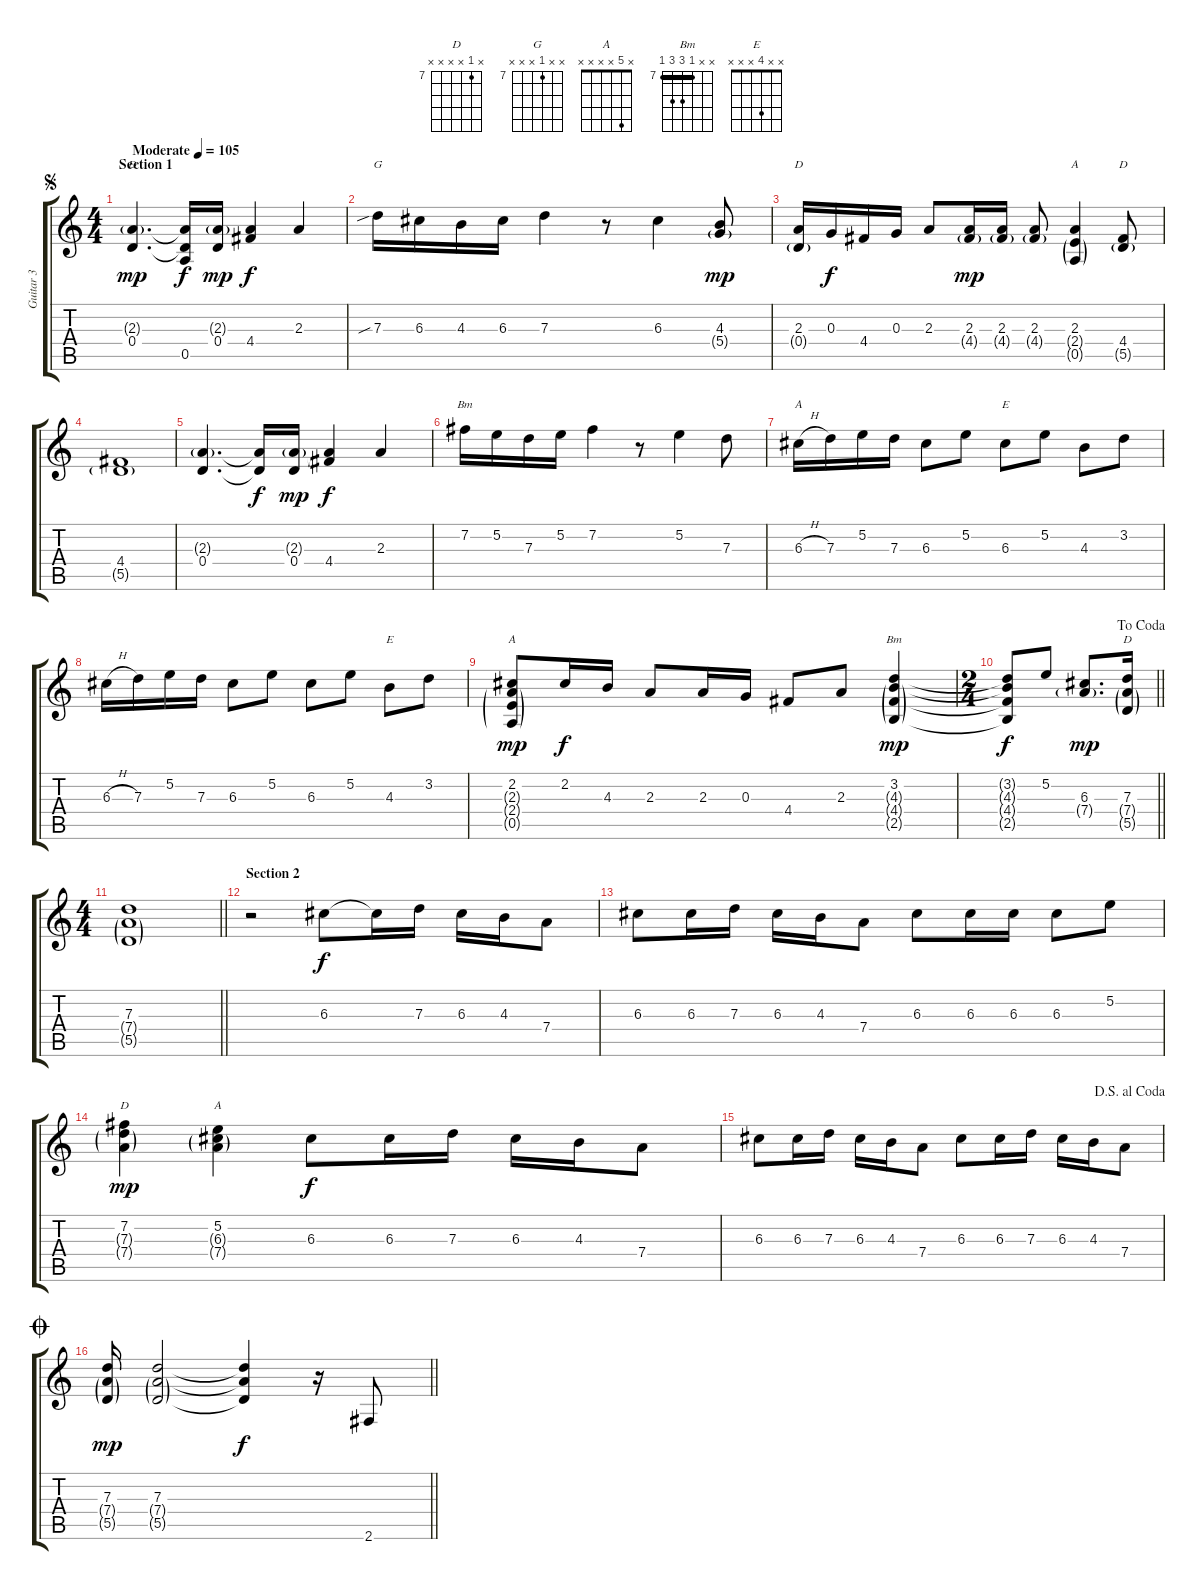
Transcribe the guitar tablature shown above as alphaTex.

\track ("Guitar 3" "Guitar 3") {instrument acousticguitarsteel}
\staff {score tabs}
\tuning (E4 B3 G3 D3 A2 E2) {hide}
\chord ("D" x x x 0 0 x)
\chord ("G" x x 7 x x x) {firstfret 7}
\chord ("D" x x 2 x x x)
\chord ("A" x x 2 2 0 x) {barre 2}
\chord ("D" x x x 4 5 x)
\chord ("Bm" x 7 x x x x) {firstfret 7}
\chord ("A" x x 6 x x x) {firstfret 6}
\chord ("E" x x 6 x x x) {firstfret 6}
\chord ("E" x x 4 x x x)
\chord ("A" x 2 x x x x)
\chord ("Bm" x x 7 9 9 7) {firstfret 7 barre 7}
\chord ("D" x x 7 x x x) {firstfret 7}
\chord ("D" x 7 x x x x) {firstfret 7}
\chord ("A" x 5 x x x x)
\ts (4 4)
\section ("" "Section 1")
\jump segno
\tempo (105 "Moderate")
\clef g2
\ks c
(2.3{g} 0.4).4{d ch "D" dy mp instrument acousticguitarsteel} (2.3{t} 0.4{t} 0.5).16{dy f} (2.3{g} 0.4).16{dy mp} (2.3{t} 4.4).4{dy f} 2.3.4 |
7.3{sib}.16{ch "G"} 6.3.16 4.3.16 6.3.16 7.3.4 r.8 6.3.4 (4.3 5.4{g}).8{dy mp} |
(2.3 0.4{g}).16{ch "D"} 0.3.16{dy f} 4.4.16 0.3.16 2.3.8 (2.3 4.4{g}).16{dy mp} (2.3 4.4{g}).16 (2.3 4.4{g}).8 (2.3 2.4{g} 0.5{g}).4{ch "A"} (4.4 5.5{g}).8{ch "D"} |
(4.4 5.5{g}).1 |
(2.3{g} 0.4).4{d} (2.3{t} 0.4{t}).16{dy f} (2.3{g} 0.4).16{dy mp} (2.3{t} 4.4).4{dy f} 2.3.4 |
7.2.16{ch "Bm"} 5.2.16 7.3.16 5.2.16 7.2.4 r.8 5.2.4 7.3.8 |
6.3{h}.16{ch "A"} 7.3.16 5.2.16 7.3.16 6.3.8 5.2.8 6.3.8{ch "E"} 5.2.8 4.3.8 3.2.8 |
6.3{h}.16 7.3.16 5.2.16 7.3.16 6.3.8 5.2.8 6.3.8 5.2.8 4.3.8{ch "E"} 3.2.8 |
(2.2 2.3{g} 2.4{g} 0.5{g}).8{ch "A" dy mp} 2.2.16{dy f} 4.3.16 2.3.8 2.3.16 0.3.16 4.4.8 2.3.8 (3.2 4.3{g} 4.4{g} 2.5{g}).4{ch "Bm" dy mp} |
\ts (2 4)
\jump dacoda
\barLineRight lightlight
(3.2{t} 4.3{t} 4.4{t} 2.5{t}).8{dy f} 5.2.8 (6.3 7.4{g}).8{d dy mp} (7.3 7.4{g} 5.5{g}).16{ch "D"} |
\ts (4 4)
\barLineRight lightlight
(7.3 7.4{g} 5.5{g}).1 |
\section ("" "Section 2")
r.2 6.3.8{dy f} 6.3{t}.16 7.3.16 6.3.16 4.3.16 7.4.8 |
6.3.8 6.3.16 7.3.16 6.3.16 4.3.16 7.4.8 6.3.8 6.3.16 6.3.16 6.3.8 5.2.8 |
(7.2 7.3{g} 7.4{g}).4{ch "D" dy mp} (5.2 6.3{g} 7.4{g}).4{ch "A"} 6.3.8{dy f} 6.3.16 7.3.16 6.3.16 4.3.16 7.4.8 |
\jump dalsegnoalcoda
6.3.8 6.3.16 7.3.16 6.3.16 4.3.16 7.4.8 6.3.8 6.3.16 7.3.16 6.3.16 4.3.16 7.4.8 |
\jump coda
\barLineRight lightlight
(7.3 7.4{g} 5.5{g}).16{dy mp} (7.3 7.4{g} 5.5{g}).2 (7.3{t} 7.4{t} 5.5{t}).4{dy f} r.16 2.6.8
